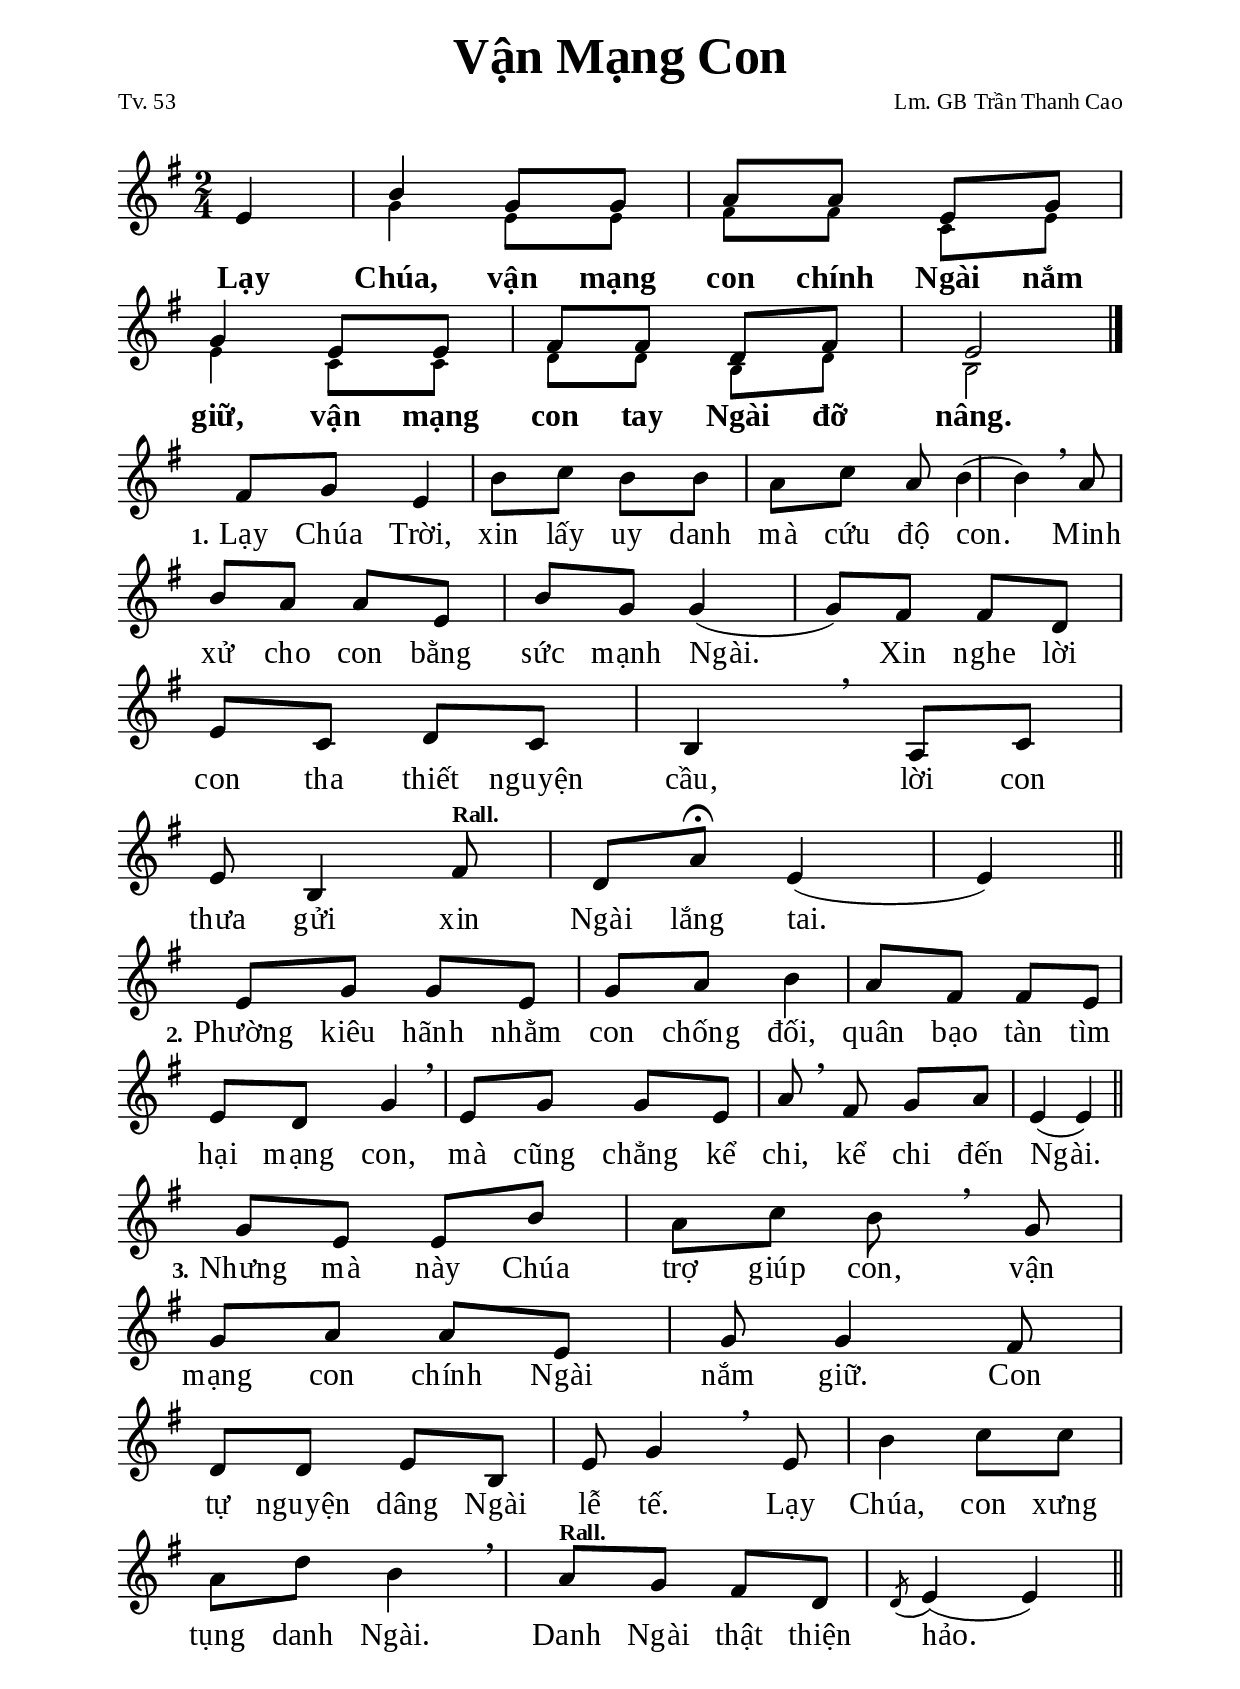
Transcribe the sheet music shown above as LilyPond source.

% Cài đặt chung
\version "2.20.0"
\include "english.ly"

\header {
  title = \markup { \fontsize #3 "Vận Mạng Con" }
  poet = "Tv. 53"
  composer = "Lm. GB Trần Thanh Cao"
  arranger = " "
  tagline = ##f
}

\paper {
  #(set-paper-size "a4")
  top-margin = 10\mm
  bottom-margin = 10\mm
  left-margin = 20\mm
  right-margin = 20\mm
  indent = #0
  #(define fonts
    (make-pango-font-tree
      "Liberation Serif"
      "Liberation Serif"
      "Liberation Serif"
      (/ 20 20)))
  page-count = #1
}

% Nhạc điệp khúc
nhacDiepKhucSop = \relative c' {
  \partial 4 e4 |
  b' g8 g |
  a a e g |
  g4 e8 e |
  fs fs d fs |
  e2 \bar "|."
}

nhacDiepKhucBass = \relative c'' {
  \skip 4
  g4  e8 e |
  fs fs c e |
  e4 c8 c |
  d d b d |
  b2
}

% Nhạc phiên khúc
nhacPhienKhucMot = \relative c' {
  fs8 g e4 b'8 c b b a c a b4 (b) \breathe
  a8 b a a e b' g g4 (g8)
  fs8 fs d e c d c b4 \breathe
  a8 c e b4
  \tempo "Rall." fs'8 d a' \fermata e4 (e) \bar "||"
}

nhacPhienKhucHai = \relative c' {
  e8 g g e g a b4
  a8 fs fs e e d g4 \breathe
  e8 g g e a \breathe
  fs8 g a e4 (e) \bar "||"
}

nhacPhienKhucBa = \relative c'' {
  g8 e e b' a c b \breathe
  g g a a e g g4
  fs8 d d e b e g4 \breathe
  e8 b'4 c8 c a d b4 \breathe
  \tempo "Rall." a8 g fs d
  \acciaccatura d8 e4 (e) \bar "||"
}

% Lời điệp khúc
loiDiepKhuc = \lyricmode {
  Lạy Chúa, vận mạng con chính Ngài nắm giữ,
  vận mạng con tay Ngài đỡ nâng.
}

% Lời phiên khúc
loiPhienKhucMot = \lyricmode {
  \set stanza = #"1."
  Lạy Chúa Trời, xin lấy uy danh mà cứu độ con.
  Minh xử cho con bằng sức mạnh Ngài.
  Xin nghe lời con tha thiết nguyện cầu,
  lời con thưa gửi xin Ngài lắng tai.
}

loiPhienKhucHai = \lyricmode {
  \set stanza = #"2."
  Phường kiêu hãnh nhằm con chống đối,
  quân bạo tàn tìm hại mạng con,
  mà cũng chẳng kể chi, kể chi đến Ngài.
}

loiPhienKhucBa = \lyricmode {
  \set stanza = #"3."
  Nhưng mà này Chúa trợ giúp con,
  vận mạng con chính Ngài nắm giữ.
  Con tự nguyện dâng Ngài lễ tế.
  Lạy Chúa, con xưng tụng danh Ngài.
  Danh Ngài thật thiện hảo.
}


% Dàn trang
\score {
  \new ChoirStaff <<
    \new Staff = diepKhuc \with {
        \consists "Merge_rests_engraver"
        \magnifyStaff #(magstep +1)
      }
      <<
      \new Voice = beSop {
        \voiceOne \key g \major \time 2/4 \nhacDiepKhucSop
      }
      \new Voice = beBas {
        \override NoteHead.font-size = #-2
        \voiceTwo \key g \major \time 2/4 \nhacDiepKhucBass
      }
    >>
    \new Lyrics \lyricsto beSop \loiDiepKhuc
  >>
  \layout {
    \override Lyrics.LyricText.font-series = #'bold
    \override Lyrics.LyricText.font-size = #+3
    \override Lyrics.LyricSpace.minimum-distance = #4.0
    \override Score.BarNumber.break-visibility = ##(#f #f #f)
    \override Score.SpacingSpanner.uniform-stretching = ##t
  }
}

\score {
  \new ChoirStaff <<
    \new Staff = phienKhuc \with {
        \magnifyStaff #(magstep +1)
      }
      <<
      \new Voice = beSop {
        \key g \major \time 2/4 \nhacPhienKhucMot
      }
    >>
    \new Lyrics \lyricsto beSop \loiPhienKhucMot
  >>
  \layout {
    \override Staff.TimeSignature.transparent = ##t
    \override Lyrics.LyricText.font-size = #+3
    \override Lyrics.LyricSpace.minimum-distance = #2.5
    \override Score.BarNumber.break-visibility = ##(#f #f #f)
    \override Score.SpacingSpanner.uniform-stretching = ##t
    \set Score.barAlways = ##t
    \set Score.defaultBarType = ""
  } 
}

\score {
  \new ChoirStaff <<
    \new Staff = phienKhuc \with {
        \magnifyStaff #(magstep +1)
      }
      <<
      \new Voice = beSop {
        \key g \major \time 2/4 \nhacPhienKhucHai
      }
    >>
    \new Lyrics \lyricsto beSop \loiPhienKhucHai
  >>
  \layout {
    \override Staff.TimeSignature.transparent = ##t
    \override Lyrics.LyricText.font-size = #+3
    \override Lyrics.LyricSpace.minimum-distance = #2.5
    \override Score.BarNumber.break-visibility = ##(#f #f #f)
    \override Score.SpacingSpanner.uniform-stretching = ##t
    \set Score.barAlways = ##t
    \set Score.defaultBarType = ""
  } 
}

\score {
  \new ChoirStaff <<
    \new Staff = phienKhuc \with {
        \magnifyStaff #(magstep +1)
      }
      <<
      \new Voice = beSop {
        \key g \major \time 2/4 \nhacPhienKhucBa
      }
    >>
    \new Lyrics \lyricsto beSop \loiPhienKhucBa
  >>
  \layout {
    \override Staff.TimeSignature.transparent = ##t
    \override Lyrics.LyricText.font-size = #+3
    \override Lyrics.LyricSpace.minimum-distance = #2.4
    \override Score.BarNumber.break-visibility = ##(#f #f #f)
    \override Score.SpacingSpanner.uniform-stretching = ##t
    \set Score.barAlways = ##t
    \set Score.defaultBarType = ""
  } 
}

